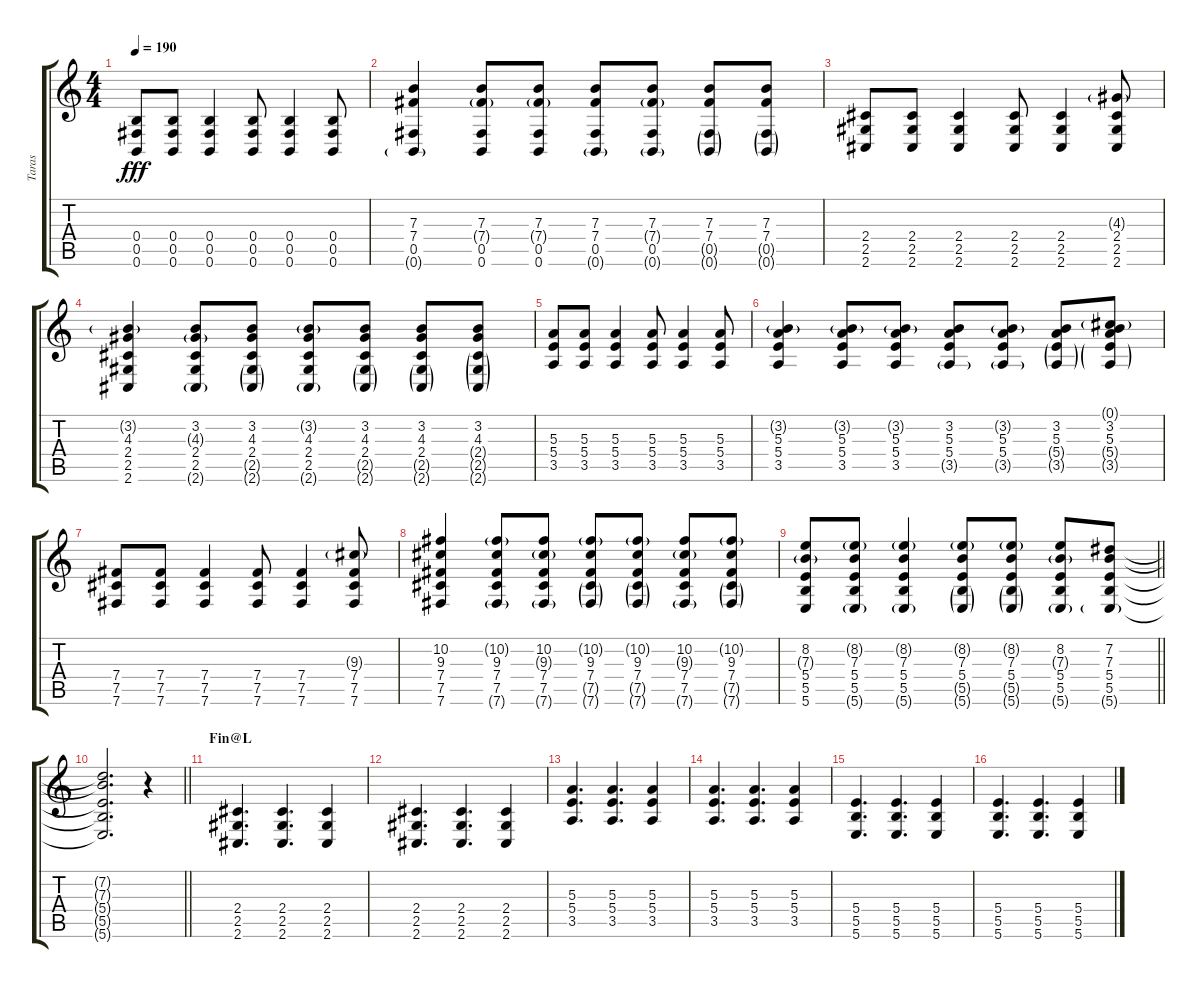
\track ("Taras" "Taras") {instrument distortionguitar}
\staff {score tabs}
\tuning (Db4 Ab3 E3 B2 Gb2 B1) {hide}
\ts (4 4)
\tempo 190
\clef g2
\ks c
(0.4 0.5 0.6).8{dy fff} (0.4 0.5 0.6).8 (0.4 0.5 0.6).4 (0.4 0.5 0.6).8 (0.4 0.5 0.6).4 (0.4 0.5 0.6).8 |
(7.3 7.4 0.5 0.6{g}).4 (7.3 7.4{g} 0.5 0.6).8 (7.3 7.4{g} 0.5 0.6).8 (7.3 7.4 0.5 0.6{g}).8 (7.3 7.4{g} 0.5 0.6{g}).8 (7.3 7.4 0.5{g} 0.6{g}).8 (7.3 7.4 0.5{g} 0.6{g}).8 |
(2.4 2.5 2.6).8 (2.4 2.5 2.6).8 (2.4 2.5 2.6).4 (2.4 2.5 2.6).8 (2.4 2.5 2.6).4 (4.3{g} 2.4 2.5 2.6).8 |
(3.2{g} 4.3 2.4 2.5 2.6).4 (3.2 4.3{g} 2.4 2.5 2.6{g}).8 (3.2 4.3 2.4 2.5{g} 2.6{g}).8 (3.2{g} 4.3 2.4 2.5 2.6{g}).8 (3.2 4.3 2.4 2.5{g} 2.6{g}).8 (3.2 4.3 2.4 2.5{g} 2.6{g}).8 (3.2 4.3 2.4{g} 2.5{g} 2.6{g}).8 |
(5.3 5.4 3.5).8 (5.3 5.4 3.5).8 (5.3 5.4 3.5).4 (5.3 5.4 3.5).8 (5.3 5.4 3.5).4 (5.3 5.4 3.5).8 |
(3.2{g} 5.3 5.4 3.5).4 (3.2{g} 5.3 5.4 3.5).8 (3.2{g} 5.3 5.4 3.5).8 (3.2 5.3 5.4 3.5{g}).8 (3.2{g} 5.3 5.4 3.5{g}).8 (3.2 5.3 5.4{g} 3.5{g}).8 (0.1{g} 3.2 5.3 5.4{g} 3.5{g}).8 |
(7.4 7.5 7.6).8 (7.4 7.5 7.6).8 (7.4 7.5 7.6).4 (7.4 7.5 7.6).8 (7.4 7.5 7.6).4 (9.3{g} 7.4 7.5 7.6).8 |
(10.2 9.3 7.4 7.5 7.6).4 (10.2{g} 9.3 7.4 7.5 7.6{g}).8 (10.2 9.3{g} 7.4 7.5 7.6{g}).8 (10.2{g} 9.3 7.4 7.5{g} 7.6{g}).8 (10.2{g} 9.3 7.4 7.5{g} 7.6{g}).8 (10.2 9.3{g} 7.4 7.5 7.6{g}).8 (10.2{g} 9.3 7.4 7.5{g} 7.6{g}).8 |
\barLineRight lightlight
(8.2 7.3{g} 5.4 5.5 5.6).8 (8.2{g} 7.3 5.4 5.5 5.6{g}).8 (8.2{g} 7.3 5.4 5.5 5.6{g}).4 (8.2{g} 7.3 5.4 5.5{g} 5.6{g}).8 (8.2{g} 7.3 5.4 5.5{g} 5.6{g}).8 (8.2 7.3{g} 5.4 5.5 5.6{g}).8 (7.2 7.3 5.4 5.5 5.6{g}).8 |
\barLineRight lightlight
(7.2{t} 7.3{t} 5.4{t} 5.5{t} 5.6{t}).2{d} r.4 |
\section ("" "Fin@L")
(2.4 2.5 2.6).4{d} (2.4 2.5 2.6).4{d} (2.4 2.5 2.6).4 |
(2.4 2.5 2.6).4{d} (2.4 2.5 2.6).4{d} (2.4 2.5 2.6).4 |
(5.3 5.4 3.5).4{d} (5.3 5.4 3.5).4{d} (5.3 5.4 3.5).4 |
(5.3 5.4 3.5).4{d} (5.3 5.4 3.5).4{d} (5.3 5.4 3.5).4 |
(5.4 5.5 5.6).4{d} (5.4 5.5 5.6).4{d} (5.4 5.5 5.6).4 |
(5.4 5.5 5.6).4{d} (5.4 5.5 5.6).4{d} (5.4 5.5 5.6).4
